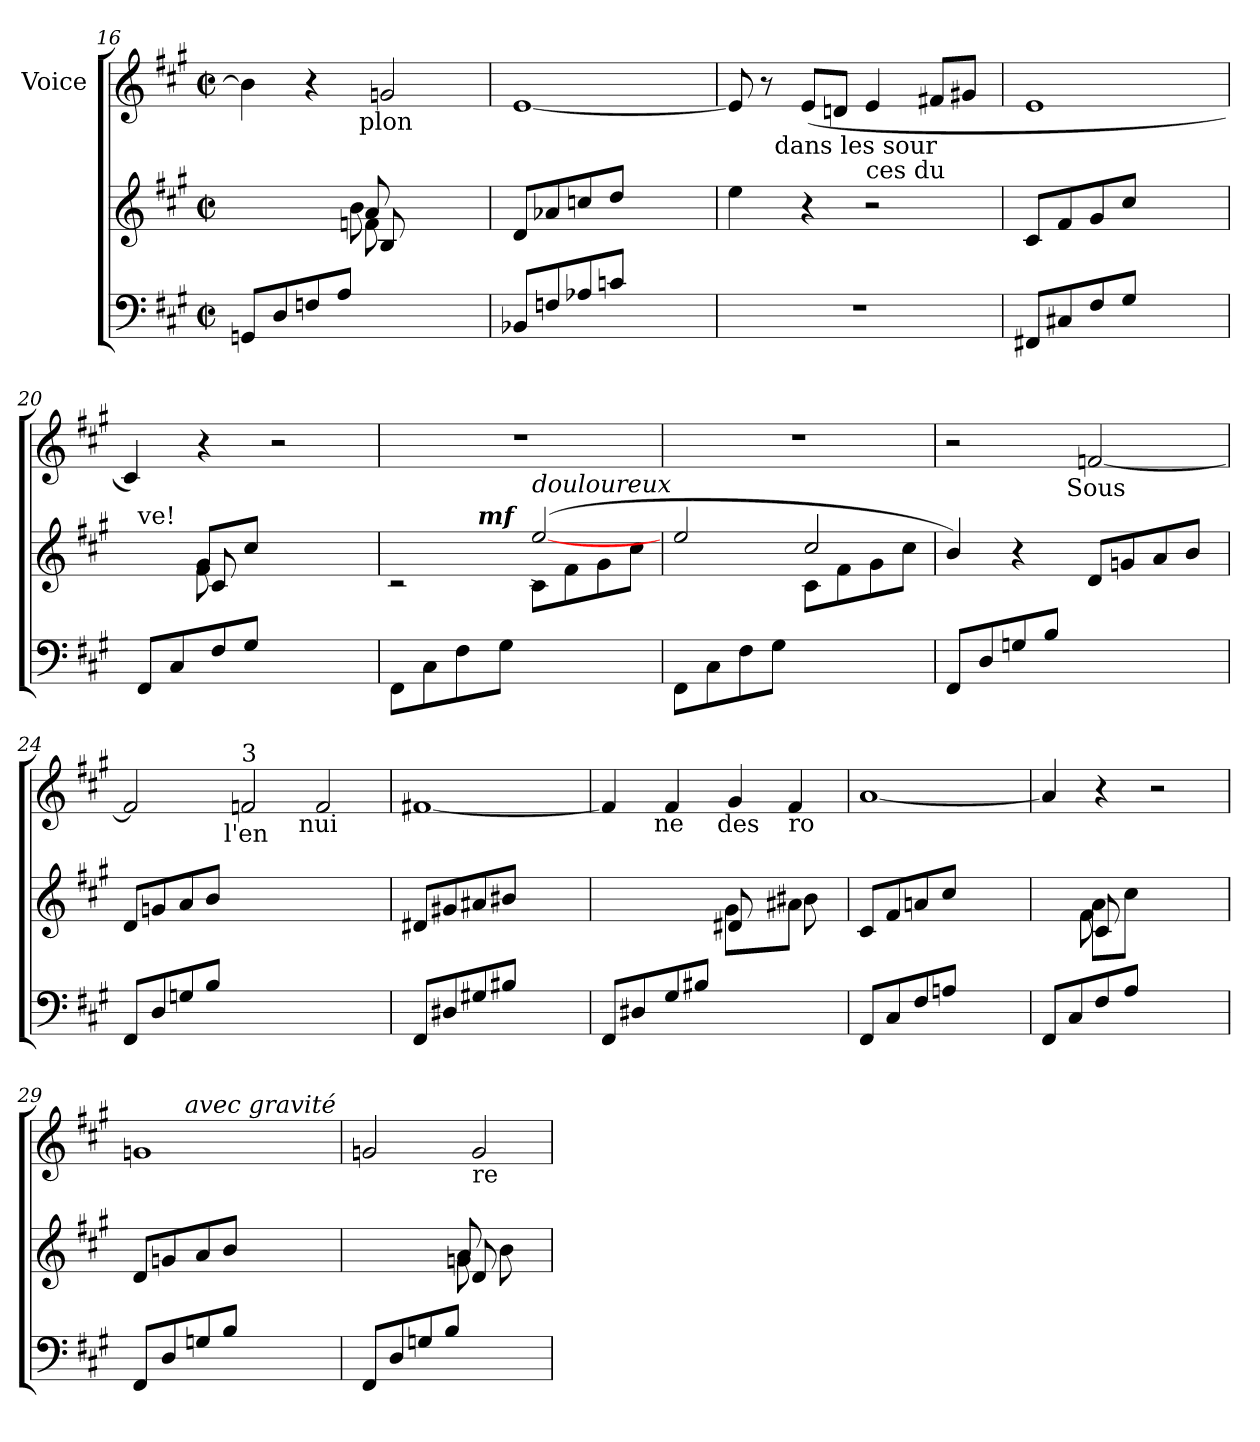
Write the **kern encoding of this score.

**kern	**kern	**kern
*part2	*part2	*part1
*staff3	*staff2	*staff1
*	*	*I"Voice
*clefF4	*clefG2	*clefG2
*k[f#c#g#]	*k[f#c#g#]	*k[f#c#g#]
*A:	*A:	*A:
*M2/2	*M2/2	*M2/2
*met(c|)	*met(c|)	*met(c|)
=16	=16	=16
*	*^	*^
*	*	*^	*	*
*	*	*	*^	*	*
8GGn/L	2ryy	2ryy	2ryy	2ryy	4b\]	4..ryy
8D/	.	.	.	.	.	.
8Fn/	.	.	.	.	4r	.
8A/J	.	.	.	.	.	.
!	!	!	!	!	!	!LO:TX:b:t=plon
.	.	.	.	.	.	2ryy
2ryy	8B/	8fn\	8a/	8b\	2gn/	.
.	4.ryy	4.ryy	4.ryy	4.ryy	.	.
.	.	.	.	.	.	16ryy
!!LO:PB:g=z
=17	=17	=17	=17	=17	=17	=17
!	!LO:TX:a:t=gé,	!	!	!	!	!
*	*v	*v	*v	*v	*	*
*	*	*v	*v
8BB-X/L	8d/L	[<1e
8Fn/	8a-X/	.
8A-X/	8ccn/	.
8cn/J	8dd/J	.
2ryy	2ryy	.
=18	=18	=18
*	*^	*
1r	4ee\	8ryy	8e/]
.	.	32ryy	8r
!	!	!LO:TX:a:t=dans les sour	!
.	.	2ryy	.
.	4r	.	(>8e/L
.	.	.	8dn/J
!	!LO:TX:a:t=ces du	!	!
.	2r	.	4e/
.	.	4ryy	.
.	.	.	8f#X/L
.	.	.	8g#X/J
.	.	16.ryy	.
=19	=19	=19	=19
!	!LO:TX:a:t=rê	!	!
*	*v	*v	*
8FF#X/L	8c#/L	1e
8C#X/	8f#/	.
8F#/	8g#/	.
8G#/J	8cc#/J	.
2ryy	2ryy	.
=20	=20	=20
*	*^	*
*	*	*^	*
32ryy	32ryy	32ryy	32ryy	4c#/)
!	!LO:TX:a:t=ve!	!	!	!
8FF#/L	4ryy	4ryy	4ryy	.
8C#/	.	.	.	.
.	.	.	.	4r
8F#/	8c#/	8f#\	8g#/L	.
8G#/J	4...ryy	4...ryy	8cc#/J	.
.	.	.	.	2r
4...ryy	.	.	4...ryy	.
.	8ryy	8ryy	.	.
*	*	*v	*v	*
!!LO:LB:g=z
=21	=21	=21	=21
8FF#\L	4ryy	2rc	1r
8C#\	.	.	.
8F#\	16ryy	.	.
!	!LO:TX:a:Bi:t=mf	!	!
.	8.ryy	.	.
8G#\J	.	.	.
!	!LO:TX:a:i:t=douloureux	!	!
2ryy	8c#\L	([>2ee^>/	.
.	8f#\	.	.
.	8g#\	.	.
.	8cc#\J	.	.
=22	=22	=22	=22
8FF#\L	2ee/	2ryy	1r
8C#\	.	.	.
8F#\	.	.	.
8G#\J	.	.	.
2ryy	2cc#/	8c#\L	.
.	.	8f#\	.
.	.	8g#\	.
.	.	8cc#\J	.
*	*v	*v	*
=23	=23	=23
*	*	*^
8FF#/L	4b/)	2r	4..ryy
8D/	.	.	.
8Gn/	4r	.	.
8B/J	.	.	.
!	!	!	!LO:TX:b:t=Sous
.	.	.	2ryy
2ryy	8d/L	[<2fn/	.
.	8gn/	.	.
.	8a/	.	.
.	8b/J	.	.
.	.	.	16ryy
=24	=24	=24	=24
*	*	*	*^
8FF#/L	8d/L	2f/]	4..ryy	2...ryy
8D/	8gn/	.	.	.
8Gn/	8a/	.	.	.
8B/J	8b/J	.	.	.
!	!	!	!LO:TX:b:t=l'en	!
.	.	.	1ryy	.
!	!	!LO:TX:a:t=3	!	!
1ryy	1ryy	2fn/	.	.
!	!	!	!	!LO:TX:b:t=nui
.	.	.	.	2ryy
.	.	2f/	.	.
.	.	.	16ryy	16ryy
!!LO:LB:g=z
=25	=25	=25	=25	=25
!	!	!LO:TX:b:t=mor	!	!
*	*	*v	*v	*v
8FF#/L	8d#X/L	[<1f#X
8D#X/	8g#X/	.
8G#X/	8a#X/	.
8B#X/J	8b#X/J	.
2ryy	2ryy	.
=26	=26	=26
*	*^	*^
*	*	*^	*	*^
8FF#/L	2ryy	2ryy	2.ryy	4f#/]	8..ryy	4...ryy
8D#X/	.	.	.	.	.	.
!	!	!	!	!	!LO:TX:b:t=ne	!
.	.	.	.	.	2ryy	.
8G#/	.	.	.	4f#/	.	.
8B#X/J	.	.	.	.	.	.
!	!	!	!	!	!	!LO:TX:b:t=des
.	.	.	.	.	.	2ryy
2ryy	8d#X/	8g#\L	.	4g#/	.	.
.	8ryy	8ryy	.	.	.	.
.	.	.	.	.	4ryy	.
!	!	!	!	!LO:TX:b:t=ro	!	!
.	4ryy	8a#X\J	8b#X\	4f#/	.	.
.	.	8ryy	8ryy	.	.	.
.	.	.	.	.	32ryy	32ryy
!	!	!	!	!LO:TX:b:t=seaux.	!	!
*	*v	*v	*v	*	*	*
*	*	*v	*v	*v
=27	=27	=27
8FF#/L	8c#/L	[<1a
8C#/	8f#/	.
8F#/	8an/	.
8An/J	8cc#/J	.
2ryy	2ryy	.
=28	=28	=28
*	*^	*
*	*	*^	*
8FF#/L	4ryy	4ryy	4ryy	4a/]
8C#/	.	.	.	.
8F#/	8c#/	8f#\	8a\L	4r
8A/J	2ryy	2ryy	8cc#\J	.
2ryy	.	.	2ryy	2r
.	8ryy	8ryy	.	.
*	*	*v	*v	*
!!LO:LB:g=z
=29	=29	=29	=29
!	!	!	!LO:TX:b:t=Seul
*	*v	*v	*^
8FF#/L	8d/L	1gn	8..ryy
8D/	8gn/	.	.
!	!	!	!LO:TX:a:i:t=avec gravité
.	.	.	2ryy
8Gn/	8a/	.	.
8B/J	8b/J	.	.
2ryy	2ryy	.	.
.	.	.	4ryy
.	.	.	32ryy
=30	=30	=30	=30
*	*^	*	*
*	*	*^	*	*
*	*	*	*^	*	*
!	!	!	!	!	!LO:TX:b:t=le	!
*	*	*	*	*	*v	*v
8FF#/L	2ryy	2ryy	2ryy	2ryy	2gn/
8D/	.	.	.	.	.
8Gn/	.	.	.	.	.
8B/J	.	.	.	.	.
!	!	!	!	!	!LO:TX:b:t=re
2ryy	8d/	8gn\	8a/	8b\	2g/
.	4.ryy	4.ryy	4.ryy	4.ryy	.
*	*v	*v	*v	*v	*
=	=	=
*-	*-	*-
